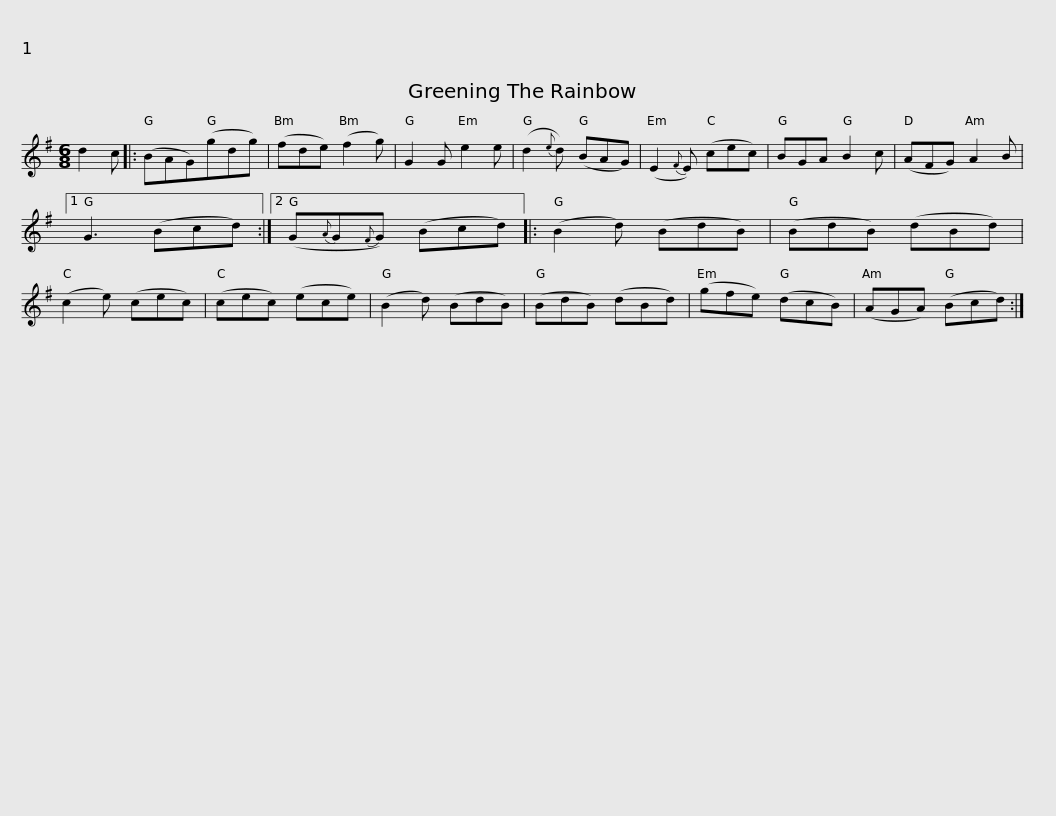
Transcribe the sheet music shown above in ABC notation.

X:1
L:1/8
M:6/8
I:linebreak $
K:G
V:1 treble
V:1
 d2 c |: (BAG)(gdg) | (fde) (f2 g) | G2 G e2 e | (d2{e} d) (BAG) |$ %5
 (E2{F} E) (cec) | BGA B2 c | (AFG) A2 B |1 G3 (Bcd) :|2 (G{A}G{F}G) (Bcd) |:$ %10
 (B2 d) (BdB) | (BdB) (dBd) | (c2 e) (cec) | (cec) (ece) |$ (B2 d) (BdB) | %15
 (BdB) (dBd) | (gfe) (dcB) | (AGA) (Bcd) :| %18
